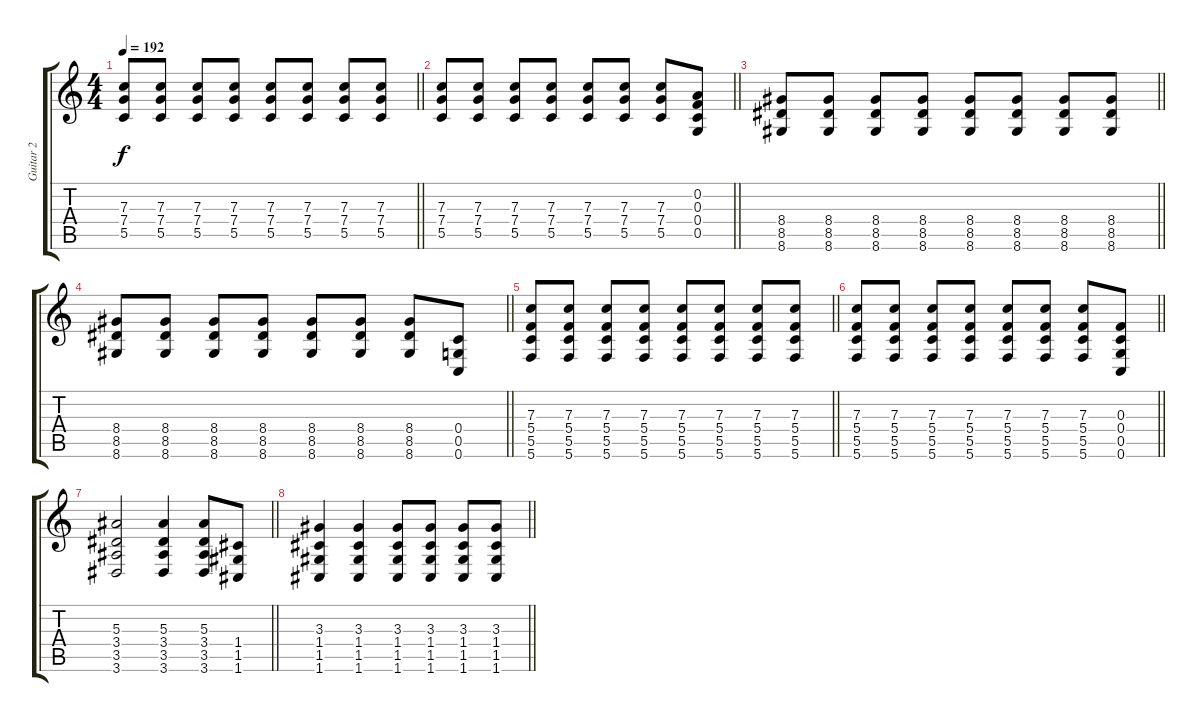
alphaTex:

\track ("Guitar 2" "Guitar 2") {instrument distortionguitar}
\staff {score tabs}
\tuning (D4 A3 F3 C3 G2 C2) {hide}
\ts (4 4)
\tempo 192
\clef g2
\barLineRight lightlight
\ks c
(7.3 7.4 5.5).8{dy f} (7.3 7.4 5.5).8 (7.3 7.4 5.5).8 (7.3 7.4 5.5).8 (7.3 7.4 5.5).8 (7.3 7.4 5.5).8 (7.3 7.4 5.5).8 (7.3 7.4 5.5).8 |
\barLineRight lightlight
(7.3 7.4 5.5).8 (7.3 7.4 5.5).8 (7.3 7.4 5.5).8 (7.3 7.4 5.5).8 (7.3 7.4 5.5).8 (7.3 7.4 5.5).8 (7.3 7.4 5.5).8 (0.2 0.3 0.4 0.5).8 |
\barLineRight lightlight
(8.4 8.5 8.6).8 (8.4 8.5 8.6).8 (8.4 8.5 8.6).8 (8.4 8.5 8.6).8 (8.4 8.5 8.6).8 (8.4 8.5 8.6).8 (8.4 8.5 8.6).8 (8.4 8.5 8.6).8 |
\barLineRight lightlight
(8.4 8.5 8.6).8 (8.4 8.5 8.6).8 (8.4 8.5 8.6).8 (8.4 8.5 8.6).8 (8.4 8.5 8.6).8 (8.4 8.5 8.6).8 (8.4 8.5 8.6).8 (0.4 0.5 0.6).8 |
\barLineRight lightlight
(7.3 5.4 5.5 5.6).8 (7.3 5.4 5.5 5.6).8 (7.3 5.4 5.5 5.6).8 (7.3 5.4 5.5 5.6).8 (7.3 5.4 5.5 5.6).8 (7.3 5.4 5.5 5.6).8 (7.3 5.4 5.5 5.6).8 (7.3 5.4 5.5 5.6).8 |
\barLineRight lightlight
(7.3 5.4 5.5 5.6).8 (7.3 5.4 5.5 5.6).8 (7.3 5.4 5.5 5.6).8 (7.3 5.4 5.5 5.6).8 (7.3 5.4 5.5 5.6).8 (7.3 5.4 5.5 5.6).8 (7.3 5.4 5.5 5.6).8 (0.3 0.4 0.5 0.6).8 |
\barLineRight lightlight
(5.3 3.4 3.5 3.6).2 (5.3 3.4 3.5 3.6).4 (5.3 3.4 3.5 3.6).8 (1.4 1.5 1.6).8 |
\barLineRight lightlight
(3.3 1.4 1.5 1.6).4 (3.3 1.4 1.5 1.6).4 (3.3 1.4 1.5 1.6).8 (3.3 1.4 1.5 1.6).8 (3.3 1.4 1.5 1.6).8 (3.3 1.4 1.5 1.6).8
